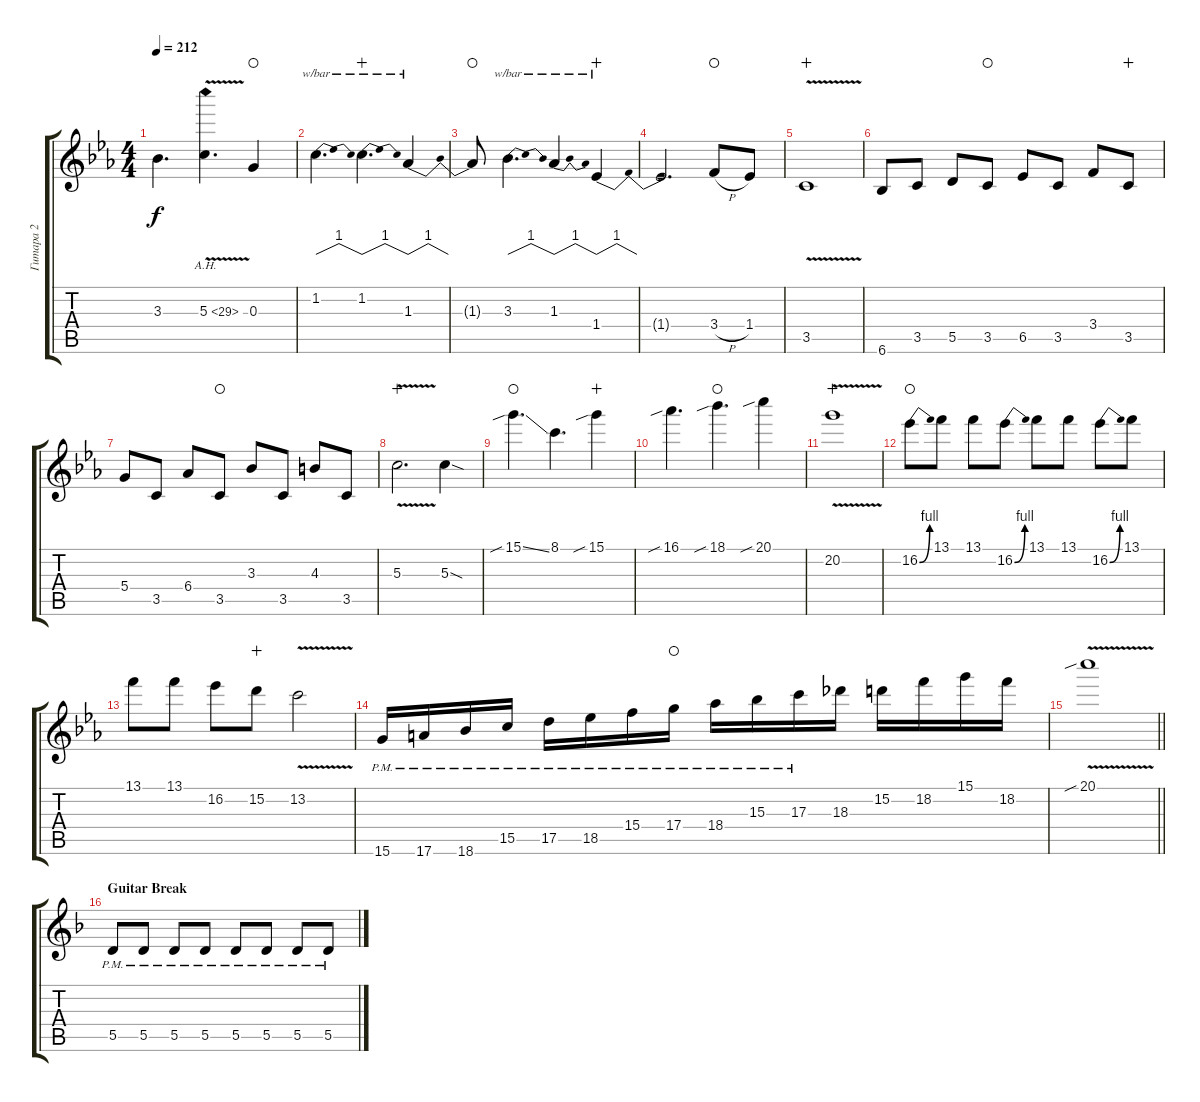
\track ("Гитара 2" "Гитара 2") {instrument distortionguitar}
\staff {score tabs}
\tuning (E4 B3 G3 D3 A2 E2) {hide}
\ts (4 4)
\tempo 212
\clef g2
\ks cminor
3.3.4{d dy f} 5.3{ah 24 v}.4{d} 0.3.4{waho} |
1.2.4{d tbe (dip default 0 0 45 4 60 0)} 1.2.4{d tbe (dip default 0 0 45 4 60 0) wahc} 1.3.4{tbe (dip default 0 0 44 4 60 0)} |
1.3{t}.8{waho} 3.3.4{d tbe (dip default 0 0 43 4 60 0)} 1.3.4{tbe (dip default 0 0 42 4 60 0)} 1.4.4{tbe (dip default 0 0 25 4 45 4 60 0) wahc} |
1.4{t}.2{d} 3.4{h}.8{waho} 1.4.8 |
3.5{v}.1{wahc} |
6.6.8 3.5.8 5.5.8 3.5.8{waho} 6.5.8 3.5.8 3.4.8 3.5.8{wahc} |
5.4.8 3.5.8 6.4.8 3.5.8{waho} 3.3.8 3.5.8 4.3.8 3.5.8 |
5.3{v}.2{d wahc} 5.3{sod}.4 |
15.1{sib ss}.4{d waho} 8.1.4{d} 15.1{sib}.4{wahc} |
16.1{sib}.4{d} 18.1{sib}.4{d waho} 20.1{sib}.4 |
20.2{v}.1{wahc} |
16.2{be (bend 0 0 60 4)}.8{waho} 13.1.8 13.1.8 16.2{be (bend 0 0 60 4)}.8 13.1.8 13.1.8 16.2{be (bend 0 0 60 4)}.8 13.1.8 |
13.1.8 13.1.8 16.2.8 15.2.8{wahc} 13.2{v}.2 |
15.6{pm}.16 17.6{pm}.16 18.6{pm}.16 15.5{pm}.16 17.5{pm}.16 18.5{pm}.16 15.4{pm}.16 17.4{pm}.16{waho} 18.4{pm}.16 15.3{pm}.16 17.3{pm}.16 18.3.16 15.2.16 18.2.16 15.1.16 18.2.16 |
\barLineRight lightlight
20.1{v sib}.1{volume 8} |
\section ("" "Guitar Break")
\ks dminor
5.5{pm}.8 5.5{pm}.8 5.5{pm}.8 5.5{pm}.8 5.5{pm}.8 5.5{pm}.8 5.5{pm}.8 5.5{pm}.8
